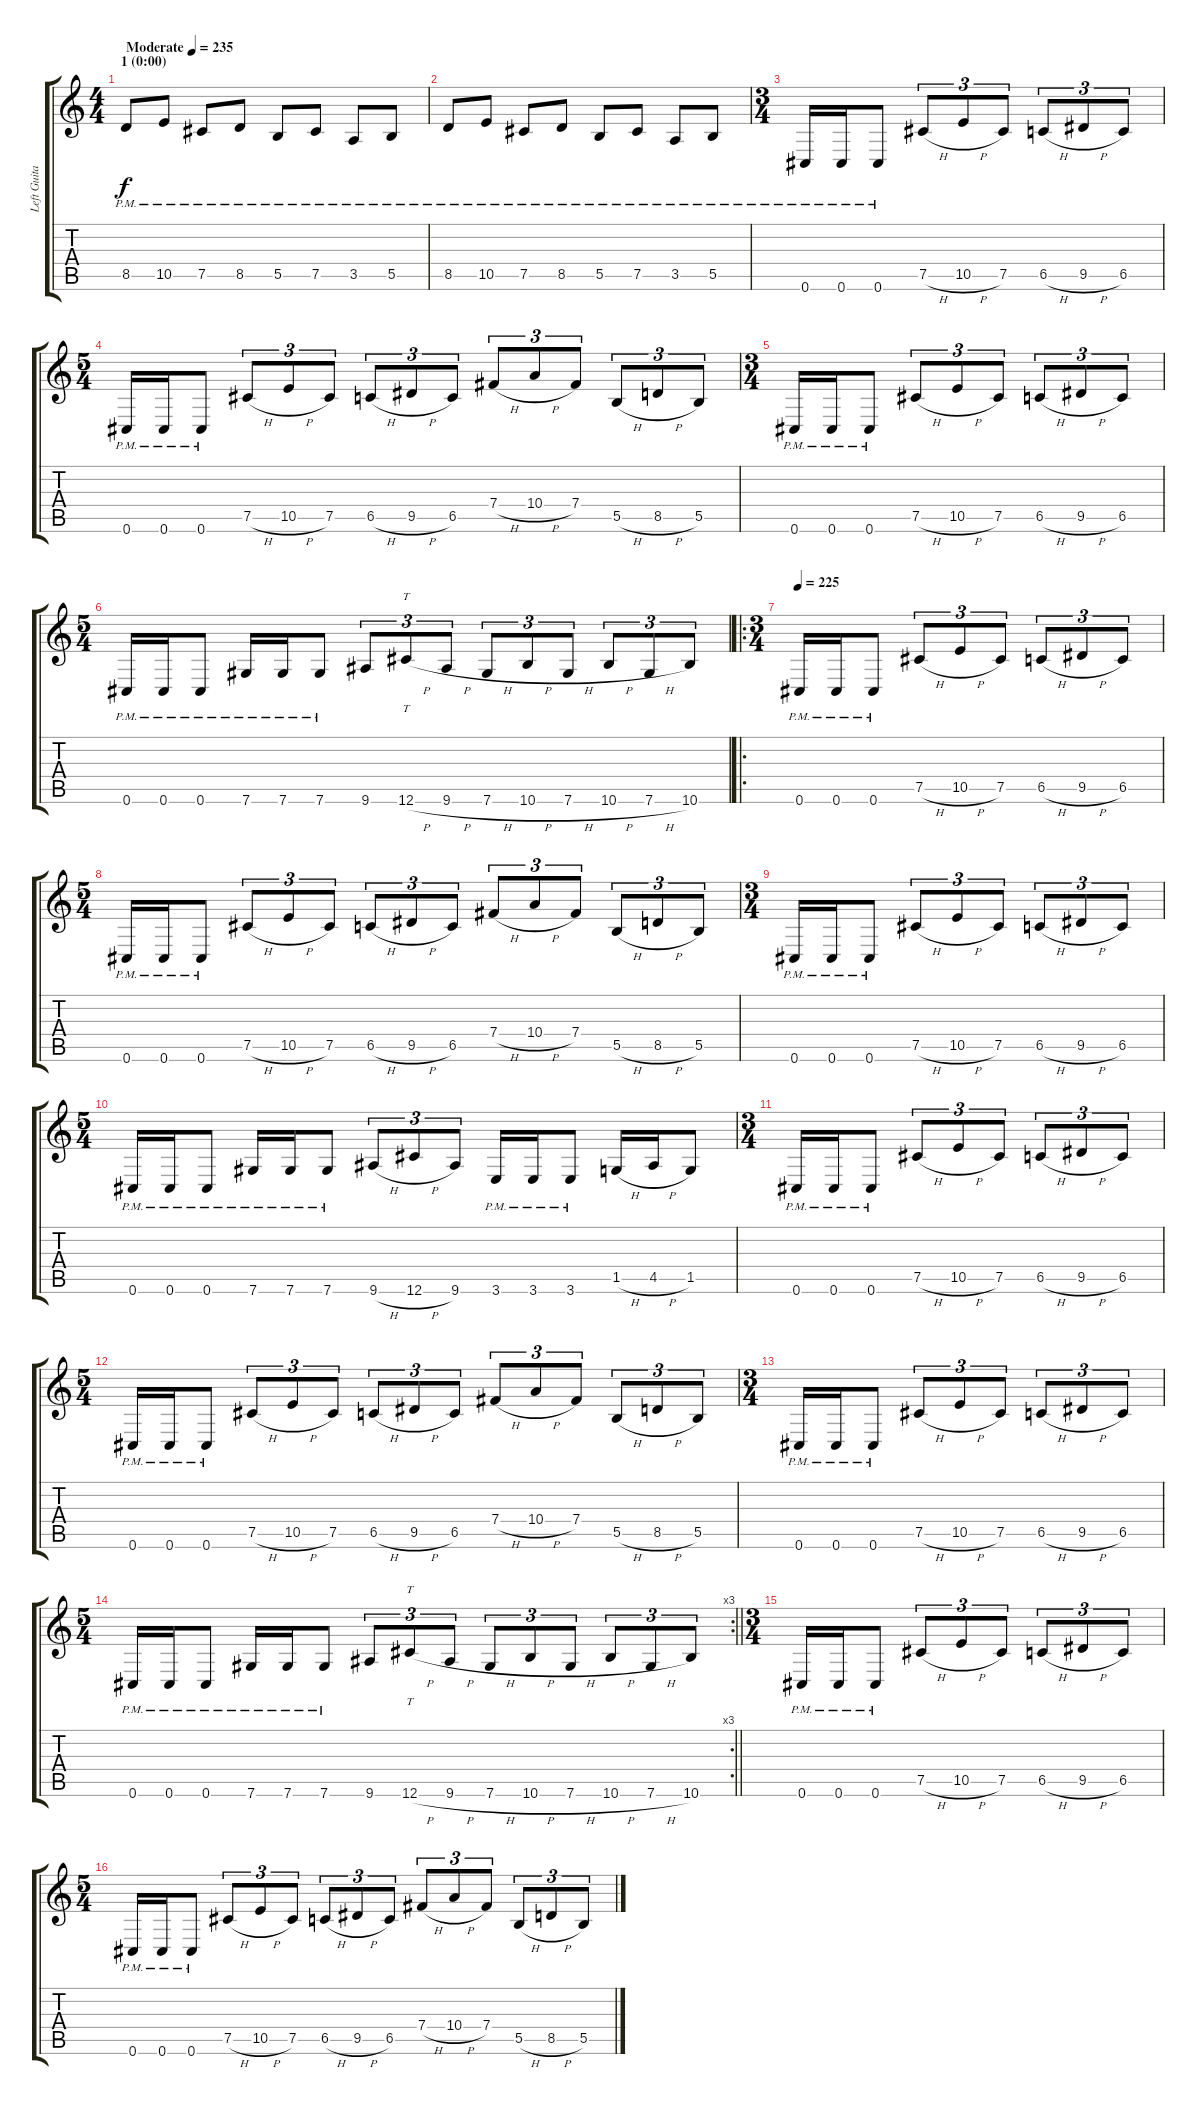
\track ("Left Guitar" "Left Guita") {instrument overdrivenguitar}
\staff {score tabs}
\tuning (Db4 Ab3 E3 B2 Gb2 Db2) {hide}
\ts (4 4)
\section ("" "1 (0:00)")
\tempo (235 "Moderate")
\clef g2
\ks c
8.5{pm}.8{dy f instrument overdrivenguitar} 10.5{pm}.8 7.5{pm}.8 8.5{pm}.8 5.5{pm}.8 7.5{pm}.8 3.5{pm}.8 5.5{pm}.8 |
8.5{pm}.8 10.5{pm}.8 7.5{pm}.8 8.5{pm}.8 5.5{pm}.8 7.5{pm}.8 3.5{pm}.8 5.5{pm}.8 |
\ts (3 4)
0.6{pm}.16 0.6{pm}.16 0.6{pm}.8 7.5{h}.8{tu (3 2)} 10.5{h}.8{tu (3 2)} 7.5.8{tu (3 2)} 6.5{h}.8{tu (3 2)} 9.5{h}.8{tu (3 2)} 6.5.8{tu (3 2)} |
\ts (5 4)
0.6{pm}.16 0.6{pm}.16 0.6{pm}.8 7.5{h}.8{tu (3 2)} 10.5{h}.8{tu (3 2)} 7.5.8{tu (3 2)} 6.5{h}.8{tu (3 2)} 9.5{h}.8{tu (3 2)} 6.5.8{tu (3 2)} 7.4{h}.8{tu (3 2)} 10.4{h}.8{tu (3 2)} 7.4.8{tu (3 2)} 5.5{h}.8{tu (3 2)} 8.5{h}.8{tu (3 2)} 5.5.8{tu (3 2)} |
\ts (3 4)
0.6{pm}.16 0.6{pm}.16 0.6{pm}.8 7.5{h}.8{tu (3 2)} 10.5{h}.8{tu (3 2)} 7.5.8{tu (3 2)} 6.5{h}.8{tu (3 2)} 9.5{h}.8{tu (3 2)} 6.5.8{tu (3 2)} |
\ts (5 4)
0.6{pm}.16 0.6{pm}.16 0.6{pm}.8 7.6{pm}.16 7.6{pm}.16 7.6{pm}.8 9.6.8{tu (3 2)} 12.6{h}.8{tt tu (3 2)} 9.6{h}.8{tu (3 2)} 7.6{h}.8{tu (3 2)} 10.6{h}.8{tu (3 2)} 7.6{h}.8{tu (3 2)} 10.6{h}.8{tu (3 2)} 7.6{h}.8{tu (3 2)} 10.6.8{tu (3 2)} |
\ro
\ts (3 4)
\tempo 225
0.6{pm}.16 0.6{pm}.16 0.6{pm}.8 7.5{h}.8{tu (3 2)} 10.5{h}.8{tu (3 2)} 7.5.8{tu (3 2)} 6.5{h}.8{tu (3 2)} 9.5{h}.8{tu (3 2)} 6.5.8{tu (3 2)} |
\ts (5 4)
0.6{pm}.16 0.6{pm}.16 0.6{pm}.8 7.5{h}.8{tu (3 2)} 10.5{h}.8{tu (3 2)} 7.5.8{tu (3 2)} 6.5{h}.8{tu (3 2)} 9.5{h}.8{tu (3 2)} 6.5.8{tu (3 2)} 7.4{h}.8{tu (3 2)} 10.4{h}.8{tu (3 2)} 7.4.8{tu (3 2)} 5.5{h}.8{tu (3 2)} 8.5{h}.8{tu (3 2)} 5.5.8{tu (3 2)} |
\ts (3 4)
0.6{pm}.16 0.6{pm}.16 0.6{pm}.8 7.5{h}.8{tu (3 2)} 10.5{h}.8{tu (3 2)} 7.5.8{tu (3 2)} 6.5{h}.8{tu (3 2)} 9.5{h}.8{tu (3 2)} 6.5.8{tu (3 2)} |
\ts (5 4)
0.6{pm}.16 0.6{pm}.16 0.6{pm}.8 7.6{pm}.16 7.6{pm}.16 7.6{pm}.8 9.6{h}.8{tu (3 2)} 12.6{h}.8{tu (3 2)} 9.6.8{tu (3 2)} 3.6{pm}.16 3.6{pm}.16 3.6{pm}.8 1.5{h}.16 4.5{h}.16 1.5.8 |
\ts (3 4)
0.6{pm}.16 0.6{pm}.16 0.6{pm}.8 7.5{h}.8{tu (3 2)} 10.5{h}.8{tu (3 2)} 7.5.8{tu (3 2)} 6.5{h}.8{tu (3 2)} 9.5{h}.8{tu (3 2)} 6.5.8{tu (3 2)} |
\ts (5 4)
0.6{pm}.16 0.6{pm}.16 0.6{pm}.8 7.5{h}.8{tu (3 2)} 10.5{h}.8{tu (3 2)} 7.5.8{tu (3 2)} 6.5{h}.8{tu (3 2)} 9.5{h}.8{tu (3 2)} 6.5.8{tu (3 2)} 7.4{h}.8{tu (3 2)} 10.4{h}.8{tu (3 2)} 7.4.8{tu (3 2)} 5.5{h}.8{tu (3 2)} 8.5{h}.8{tu (3 2)} 5.5.8{tu (3 2)} |
\ts (3 4)
0.6{pm}.16 0.6{pm}.16 0.6{pm}.8 7.5{h}.8{tu (3 2)} 10.5{h}.8{tu (3 2)} 7.5.8{tu (3 2)} 6.5{h}.8{tu (3 2)} 9.5{h}.8{tu (3 2)} 6.5.8{tu (3 2)} |
\rc 3
\ts (5 4)
\barLineRight lightlight
0.6{pm}.16 0.6{pm}.16 0.6{pm}.8 7.6{pm}.16 7.6{pm}.16 7.6{pm}.8 9.6.8{tu (3 2)} 12.6{h}.8{tt tu (3 2)} 9.6{h}.8{tu (3 2)} 7.6{h}.8{tu (3 2)} 10.6{h}.8{tu (3 2)} 7.6{h}.8{tu (3 2)} 10.6{h}.8{tu (3 2)} 7.6{h}.8{tu (3 2)} 10.6.8{tu (3 2)} |
\ts (3 4)
0.6{pm}.16 0.6{pm}.16 0.6{pm}.8 7.5{h}.8{tu (3 2)} 10.5{h}.8{tu (3 2)} 7.5.8{tu (3 2)} 6.5{h}.8{tu (3 2)} 9.5{h}.8{tu (3 2)} 6.5.8{tu (3 2)} |
\ts (5 4)
0.6{pm}.16 0.6{pm}.16 0.6{pm}.8 7.5{h}.8{tu (3 2)} 10.5{h}.8{tu (3 2)} 7.5.8{tu (3 2)} 6.5{h}.8{tu (3 2)} 9.5{h}.8{tu (3 2)} 6.5.8{tu (3 2)} 7.4{h}.8{tu (3 2)} 10.4{h}.8{tu (3 2)} 7.4.8{tu (3 2)} 5.5{h}.8{tu (3 2)} 8.5{h}.8{tu (3 2)} 5.5.8{tu (3 2)}
